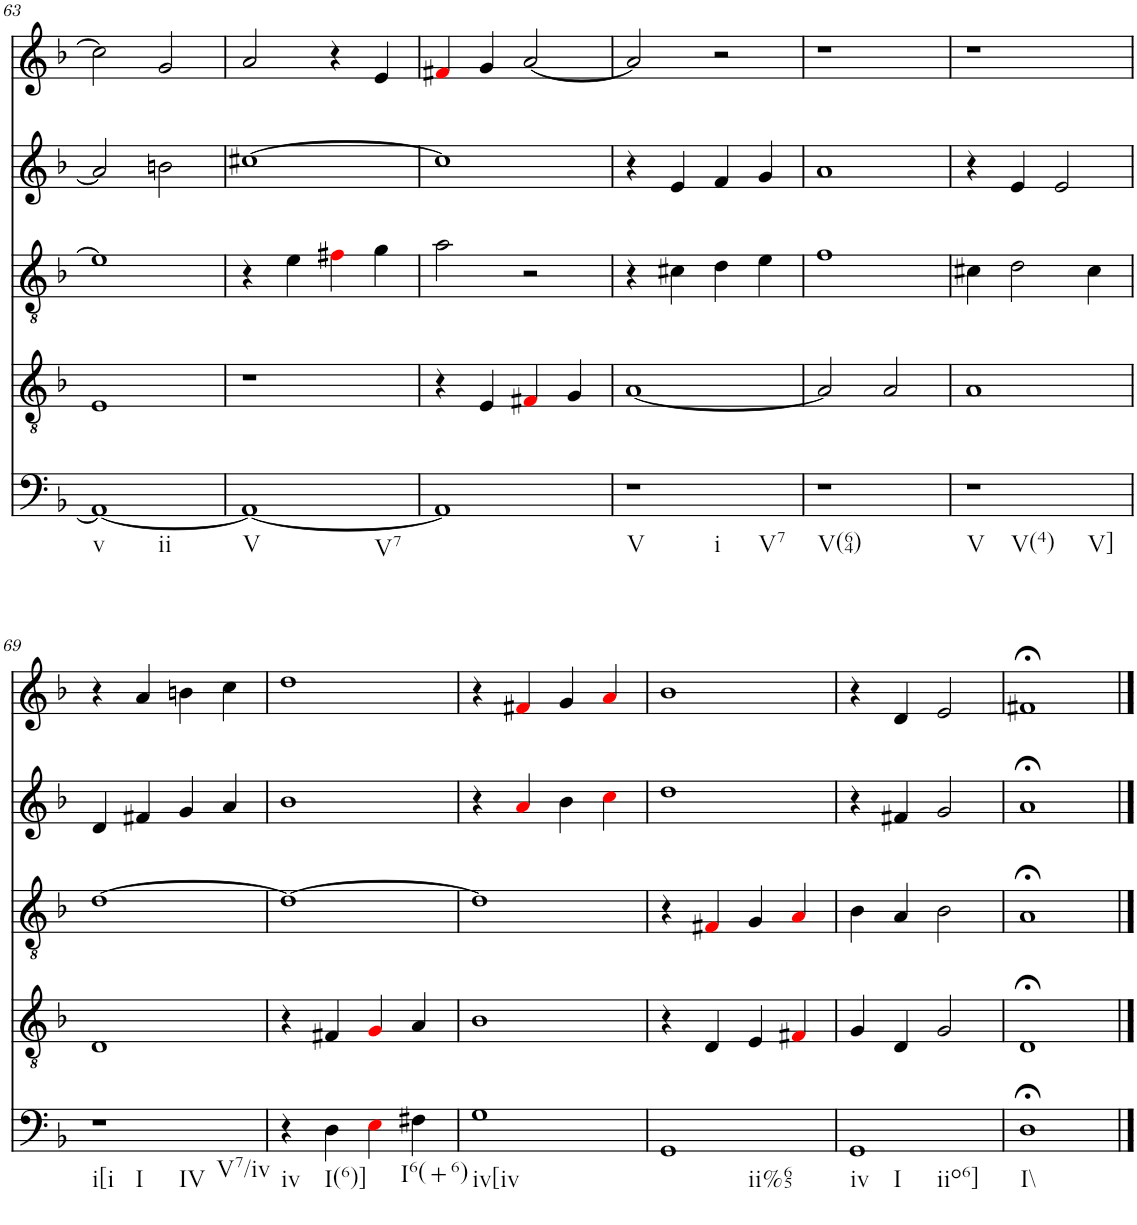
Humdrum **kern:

**kern	**kern	**kern	**kern	**kern
*part5	*part4	*part3	*part2	*part1
*staff5	*staff4	*staff3	*staff2	*staff1
*I"vox	*I"vox	*I"vox	*I"vox	*I"vox
!!LO:PB:g=z
*clefF4	*clefGv2	*clefGv2	*clefG2	*clefG2
*k[b-]	*k[b-]	*k[b-]	*k[b-]	*k[b-]
*M4/4	*M4/4	*M4/4	*M4/4	*M4/4
=63	=63	=63	=63	=63
!LO:TX:b:t=v	!	!	!	!
!LO:TX:b:t=ii	!	!	!	!
1AA_	1E	1e]	2a/]	2cc\]
.	.	.	2bn\	2g/
=64	=64	=64	=64	=64
!LO:TX:b:t=V	!	!	!	!
!LO:TX:b:t=V7	!	!	!	!
1AA_	1r	4r	[1cc#X	2a/
.	.	4e\	.	.
.	.	4f#Xi\	.	4r
.	.	4g\	.	4e/
=65	=65	=65	=65	=65
1AA]	4r	2a\	1cc#]	4f#Xi/
.	4E/	.	.	4g/
.	4F#Xi/	2r	.	[2a/
.	4G/	.	.	.
=66	=66	=66	=66	=66
!LO:TX:b:t=V	!	!	!	!
!LO:TX:b:t=i	!	!	!	!
!LO:TX:b:t=V7	!	!	!	!
1r	[1A	4r	4r	2a/]
.	.	4c#X\	4e/	.
.	.	4d\	4f/	2r
.	.	4e\	4g/	.
=67	=67	=67	=67	=67
!LO:TX:b:t=V(64)	!	!	!	!
1r	2A/]	1f	1a	1r
.	2A/	.	.	.
=68	=68	=68	=68	=68
!LO:TX:b:t=V	!	!	!	!
!LO:TX:b:t=V(4)	!	!	!	!
!LO:TX:b:t=V]	!	!	!	!
1r	1A	4c#X\	4r	1r
.	.	2d\	4e/	.
.	.	.	2e/	.
.	.	4c#\	.	.
!!LO:LB:g=z
=69	=69	=69	=69	=69
!LO:TX:b:t=i[i	!	!	!	!
!LO:TX:b:t=I	!	!	!	!
!LO:TX:b:t=IV	!	!	!	!
!LO:TX:b:t=V7/iv	!	!	!	!
1r	1D	[1d	4d/	4r
.	.	.	4f#X/	4a/
.	.	.	4g/	4bn\
.	.	.	4a/	4cc\
=70	=70	=70	=70	=70
!LO:TX:b:t=iv	!	!	!	!
4r	4r	1d_	1b-	1dd
!LO:TX:b:t=I(6)]	!	!	!	!
4D\	4F#X/	.	.	.
4Ei\	4Gi/	.	.	.
!LO:TX:b:t=I6(+6)	!	!	!	!
4F#X\	4A/	.	.	.
=71	=71	=71	=71	=71
!LO:TX:b:t=iv[iv	!	!	!	!
1G	1B-	1d]	4r	4r
.	.	.	4ai/	4f#Xi/
.	.	.	4b-\	4g/
.	.	.	4cci\	4ai/
=72	=72	=72	=72	=72
!LO:TX:b:t=ii%65	!	!	!	!
1GG	4r	4r	1dd	1b-
.	4D/	4F#Xi/	.	.
.	4E/	4G/	.	.
.	4F#Xi/	4Ai/	.	.
=73	=73	=73	=73	=73
!LO:TX:b:t=iv	!	!	!	!
!LO:TX:b:t=I	!	!	!	!
!LO:TX:b:t=iio6]	!	!	!	!
1GG	4G/	4B-\	4r	4r
.	4D/	4A/	4f#X/	4d/
.	2G/	2B-\	2g/	2e/
=74	=74	=74	=74	=74
!LO:TX:b:t=I\\	!	!	!	!
1D;<	1D;<	1A;<	1a;<	1f#X;<
==	==	==	==	==
*-	*-	*-	*-	*-
